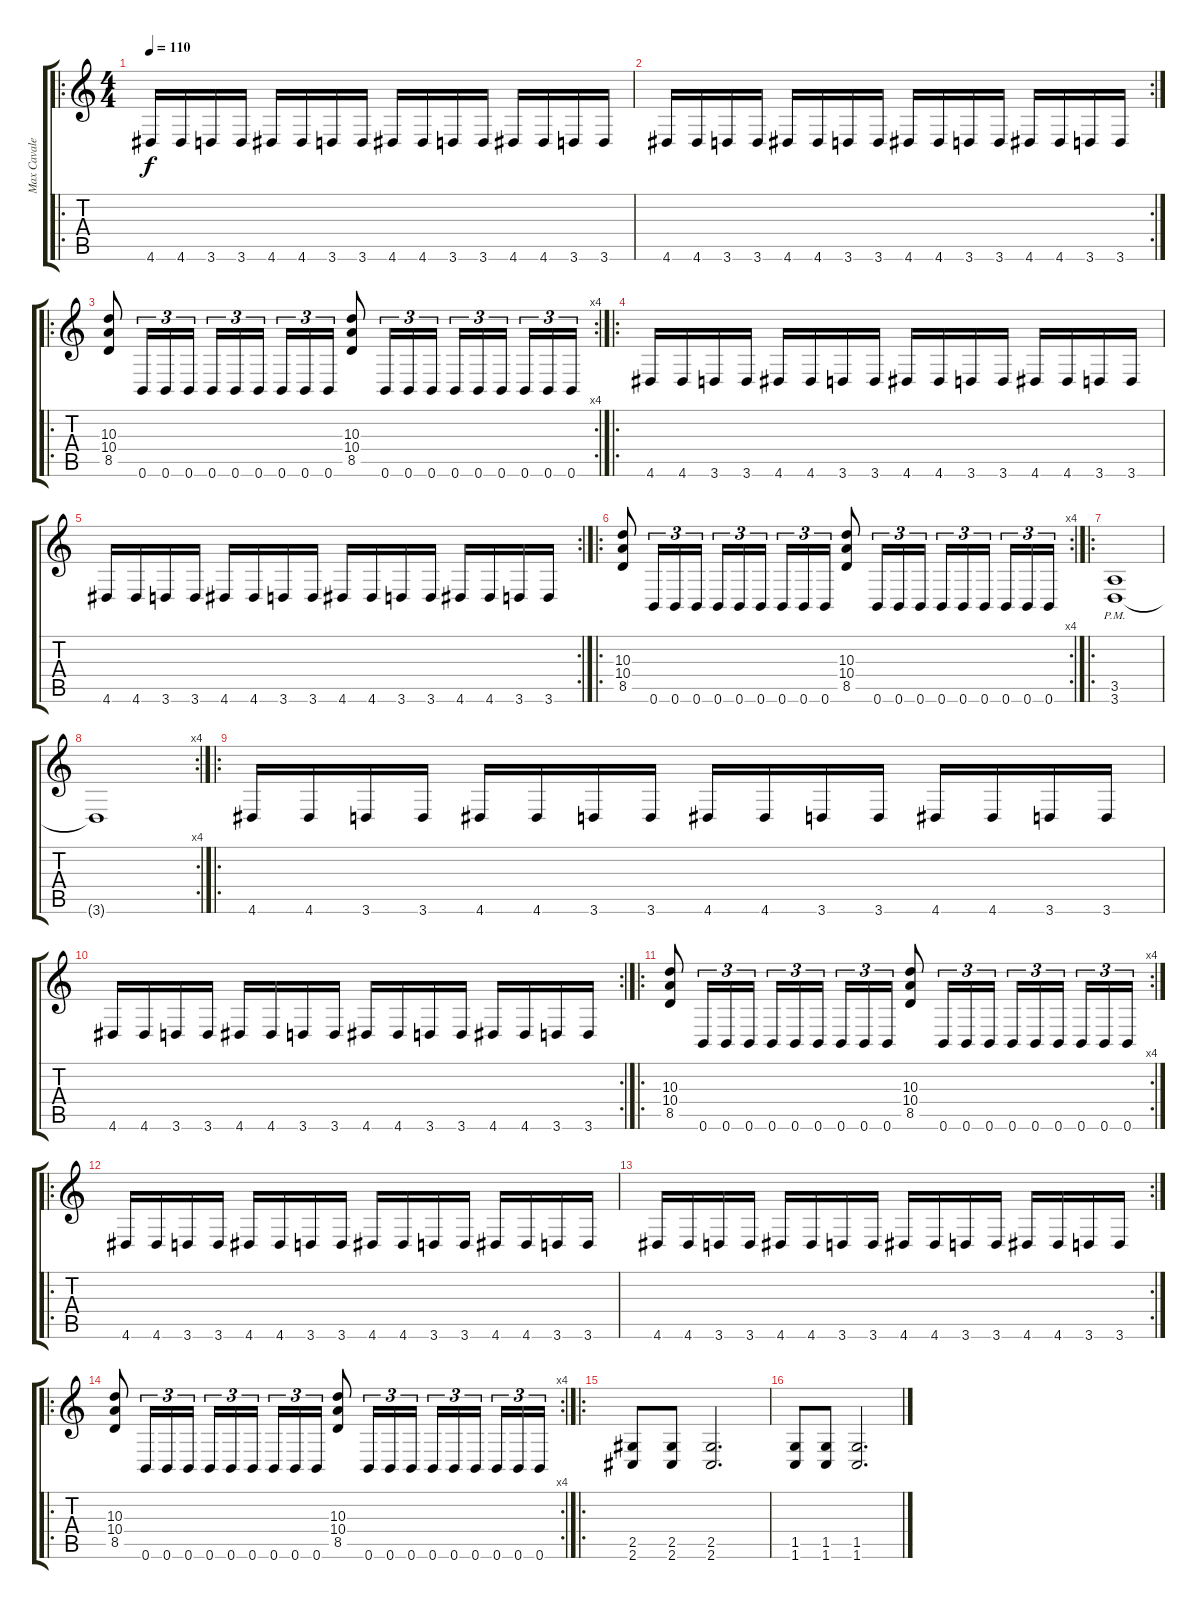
\track ("Max Cavalera" "Max Cavale") {instrument overdrivenguitar}
\staff {score tabs}
\tuning (C4 Ab3 E3 B2 Gb2 B1) {hide}
\ro
\ts (4 4)
\tempo 110
\clef g2
\ks c
4.6.16{dy f} 4.6.16 3.6.16 3.6.16 4.6.16 4.6.16 3.6.16 3.6.16 4.6.16 4.6.16 3.6.16 3.6.16 4.6.16 4.6.16 3.6.16 3.6.16 |
\rc 2
4.6.16 4.6.16 3.6.16 3.6.16 4.6.16 4.6.16 3.6.16 3.6.16 4.6.16 4.6.16 3.6.16 3.6.16 4.6.16 4.6.16 3.6.16 3.6.16 |
\ro
\rc 4
(10.3 10.4 8.5).8 0.6.16{tu (3 2)} 0.6.16{tu (3 2)} 0.6.16{tu (3 2)} 0.6.16{tu (3 2)} 0.6.16{tu (3 2)} 0.6.16{tu (3 2) beam splitsecondary} 0.6.16{tu (3 2)} 0.6.16{tu (3 2)} 0.6.16{tu (3 2)} (10.3 10.4 8.5).8 0.6.16{tu (3 2)} 0.6.16{tu (3 2)} 0.6.16{tu (3 2)} 0.6.16{tu (3 2)} 0.6.16{tu (3 2)} 0.6.16{tu (3 2) beam splitsecondary} 0.6.16{tu (3 2)} 0.6.16{tu (3 2)} 0.6.16{tu (3 2)} |
\ro
4.6.16 4.6.16 3.6.16 3.6.16 4.6.16 4.6.16 3.6.16 3.6.16 4.6.16 4.6.16 3.6.16 3.6.16 4.6.16 4.6.16 3.6.16 3.6.16 |
\rc 2
4.6.16 4.6.16 3.6.16 3.6.16 4.6.16 4.6.16 3.6.16 3.6.16 4.6.16 4.6.16 3.6.16 3.6.16 4.6.16 4.6.16 3.6.16 3.6.16 |
\ro
\rc 4
(10.3 10.4 8.5).8 0.6.16{tu (3 2)} 0.6.16{tu (3 2)} 0.6.16{tu (3 2)} 0.6.16{tu (3 2)} 0.6.16{tu (3 2)} 0.6.16{tu (3 2) beam splitsecondary} 0.6.16{tu (3 2)} 0.6.16{tu (3 2)} 0.6.16{tu (3 2)} (10.3 10.4 8.5).8 0.6.16{tu (3 2)} 0.6.16{tu (3 2)} 0.6.16{tu (3 2)} 0.6.16{tu (3 2)} 0.6.16{tu (3 2)} 0.6.16{tu (3 2) beam splitsecondary} 0.6.16{tu (3 2)} 0.6.16{tu (3 2)} 0.6.16{tu (3 2)} |
\ro
(3.5 3.6{pm}).1 |
\rc 4
3.6{t}.1 |
\ro
4.6.16 4.6.16 3.6.16 3.6.16 4.6.16 4.6.16 3.6.16 3.6.16 4.6.16 4.6.16 3.6.16 3.6.16 4.6.16 4.6.16 3.6.16 3.6.16 |
\rc 2
4.6.16 4.6.16 3.6.16 3.6.16 4.6.16 4.6.16 3.6.16 3.6.16 4.6.16 4.6.16 3.6.16 3.6.16 4.6.16 4.6.16 3.6.16 3.6.16 |
\ro
\rc 4
(10.3 10.4 8.5).8 0.6.16{tu (3 2)} 0.6.16{tu (3 2)} 0.6.16{tu (3 2)} 0.6.16{tu (3 2)} 0.6.16{tu (3 2)} 0.6.16{tu (3 2) beam splitsecondary} 0.6.16{tu (3 2)} 0.6.16{tu (3 2)} 0.6.16{tu (3 2)} (10.3 10.4 8.5).8 0.6.16{tu (3 2)} 0.6.16{tu (3 2)} 0.6.16{tu (3 2)} 0.6.16{tu (3 2)} 0.6.16{tu (3 2)} 0.6.16{tu (3 2) beam splitsecondary} 0.6.16{tu (3 2)} 0.6.16{tu (3 2)} 0.6.16{tu (3 2)} |
\ro
4.6.16 4.6.16 3.6.16 3.6.16 4.6.16 4.6.16 3.6.16 3.6.16 4.6.16 4.6.16 3.6.16 3.6.16 4.6.16 4.6.16 3.6.16 3.6.16 |
\rc 2
4.6.16 4.6.16 3.6.16 3.6.16 4.6.16 4.6.16 3.6.16 3.6.16 4.6.16 4.6.16 3.6.16 3.6.16 4.6.16 4.6.16 3.6.16 3.6.16 |
\ro
\rc 4
(10.3 10.4 8.5).8 0.6.16{tu (3 2)} 0.6.16{tu (3 2)} 0.6.16{tu (3 2)} 0.6.16{tu (3 2)} 0.6.16{tu (3 2)} 0.6.16{tu (3 2) beam splitsecondary} 0.6.16{tu (3 2)} 0.6.16{tu (3 2)} 0.6.16{tu (3 2)} (10.3 10.4 8.5).8 0.6.16{tu (3 2)} 0.6.16{tu (3 2)} 0.6.16{tu (3 2)} 0.6.16{tu (3 2)} 0.6.16{tu (3 2)} 0.6.16{tu (3 2) beam splitsecondary} 0.6.16{tu (3 2)} 0.6.16{tu (3 2)} 0.6.16{tu (3 2)} |
\ro
(2.5 2.6).8 (2.5 2.6).8 (2.5 2.6).2{d} |
(1.5 1.6).8 (1.5 1.6).8 (1.5 1.6).2{d}
